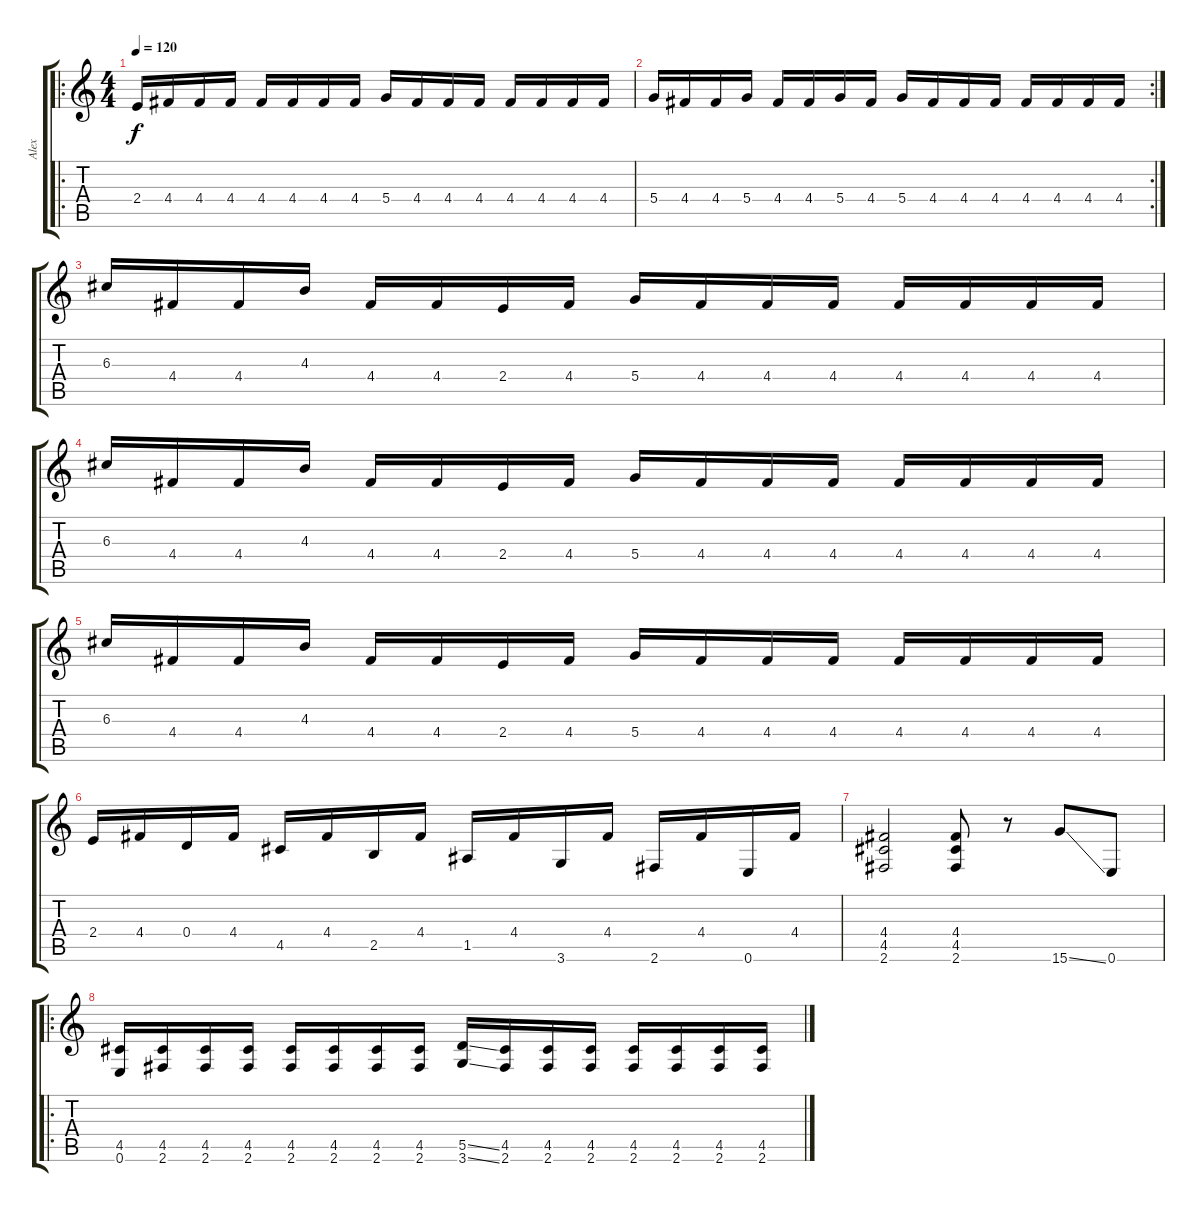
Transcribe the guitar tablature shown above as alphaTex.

\track ("Alex" "Alex") {instrument overdrivenguitar}
\staff {score tabs}
\tuning (E4 B3 G3 D3 A2 E2) {hide}
\ro
\ts (4 4)
\tempo 120
\clef g2
\ks c
2.4.16{dy f instrument overdrivenguitar} 4.4.16 4.4.16 4.4.16 4.4.16 4.4.16 4.4.16 4.4.16 5.4.16 4.4.16 4.4.16 4.4.16 4.4.16 4.4.16 4.4.16 4.4.16 |
\rc 2
5.4.16 4.4.16 4.4.16 5.4.16 4.4.16 4.4.16 5.4.16 4.4.16 5.4.16 4.4.16 4.4.16 4.4.16 4.4.16 4.4.16 4.4.16 4.4.16 |
6.3.16 4.4.16 4.4.16 4.3.16 4.4.16 4.4.16 2.4.16 4.4.16 5.4.16 4.4.16 4.4.16 4.4.16 4.4.16 4.4.16 4.4.16 4.4.16 |
6.3.16 4.4.16 4.4.16 4.3.16 4.4.16 4.4.16 2.4.16 4.4.16 5.4.16 4.4.16 4.4.16 4.4.16 4.4.16 4.4.16 4.4.16 4.4.16 |
6.3.16 4.4.16 4.4.16 4.3.16 4.4.16 4.4.16 2.4.16 4.4.16 5.4.16 4.4.16 4.4.16 4.4.16 4.4.16 4.4.16 4.4.16 4.4.16 |
2.4.16 4.4.16 0.4.16 4.4.16 4.5.16 4.4.16 2.5.16 4.4.16 1.5.16 4.4.16 3.6.16 4.4.16 2.6.16 4.4.16 0.6.16 4.4.16 |
(4.4 4.5 2.6).2 (4.4 4.5 2.6).8 r.8 15.6{ss}.8 0.6.8 |
\ro
(4.5 0.6).16 (4.5 2.6).16 (4.5 2.6).16 (4.5 2.6).16 (4.5 2.6).16 (4.5 2.6).16 (4.5 2.6).16 (4.5 2.6).16 (5.5{ss} 3.6{ss}).16 (4.5 2.6).16 (4.5 2.6).16 (4.5 2.6).16 (4.5 2.6).16 (4.5 2.6).16 (4.5 2.6).16 (4.5 2.6).16
